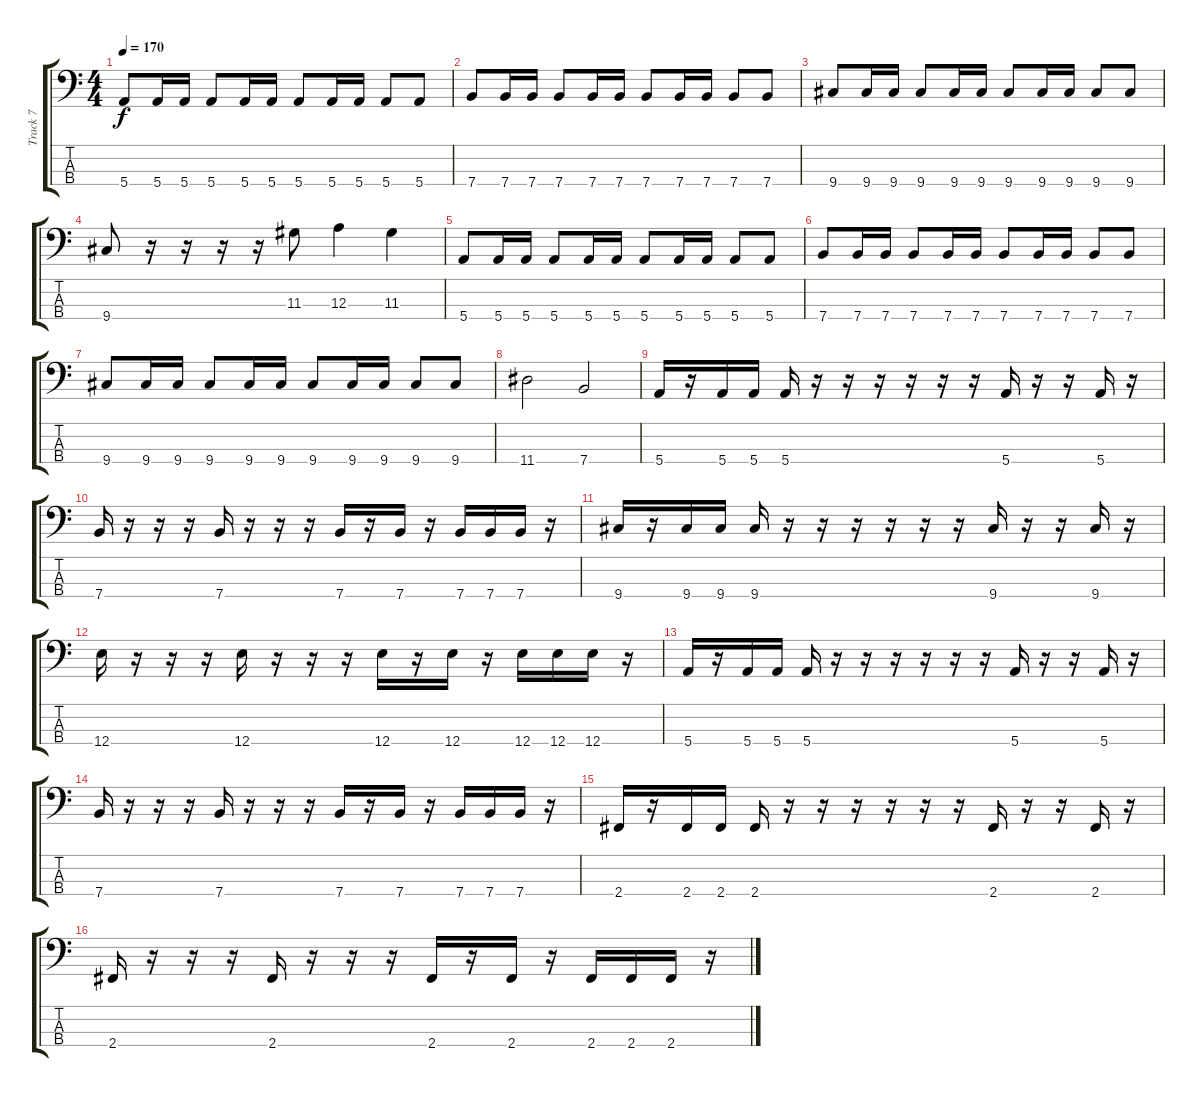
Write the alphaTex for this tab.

\track ("Track 7" "Track 7") {instrument electricbassfinger}
\staff {score tabs}
\tuning (G2 D2 A1 E1) {hide}
\ts (4 4)
\tempo 170
\clef f4
\ks c
5.4.8{dy f} 5.4.16 5.4.16 5.4.8 5.4.16 5.4.16 5.4.8 5.4.16 5.4.16 5.4.8 5.4.8 |
7.4.8 7.4.16 7.4.16 7.4.8 7.4.16 7.4.16 7.4.8 7.4.16 7.4.16 7.4.8 7.4.8 |
9.4.8 9.4.16 9.4.16 9.4.8 9.4.16 9.4.16 9.4.8 9.4.16 9.4.16 9.4.8 9.4.8 |
9.4.8 r.16 r.16 r.16 r.16 11.3.8 12.3.4 11.3.4 |
5.4.8 5.4.16 5.4.16 5.4.8 5.4.16 5.4.16 5.4.8 5.4.16 5.4.16 5.4.8 5.4.8 |
7.4.8 7.4.16 7.4.16 7.4.8 7.4.16 7.4.16 7.4.8 7.4.16 7.4.16 7.4.8 7.4.8 |
9.4.8 9.4.16 9.4.16 9.4.8 9.4.16 9.4.16 9.4.8 9.4.16 9.4.16 9.4.8 9.4.8 |
11.4.2 7.4.2 |
5.4.16 r.16 5.4.16 5.4.16 5.4.16 r.16 r.16 r.16 r.16 r.16 r.16 5.4.16 r.16 r.16 5.4.16 r.16 |
7.4.16 r.16 r.16 r.16 7.4.16 r.16 r.16 r.16 7.4.16 r.16 7.4.16 r.16 7.4.16 7.4.16 7.4.16 r.16 |
9.4.16 r.16 9.4.16 9.4.16 9.4.16 r.16 r.16 r.16 r.16 r.16 r.16 9.4.16 r.16 r.16 9.4.16 r.16 |
12.4.16 r.16 r.16 r.16 12.4.16 r.16 r.16 r.16 12.4.16 r.16 12.4.16 r.16 12.4.16 12.4.16 12.4.16 r.16 |
5.4.16 r.16 5.4.16 5.4.16 5.4.16 r.16 r.16 r.16 r.16 r.16 r.16 5.4.16 r.16 r.16 5.4.16 r.16 |
7.4.16 r.16 r.16 r.16 7.4.16 r.16 r.16 r.16 7.4.16 r.16 7.4.16 r.16 7.4.16 7.4.16 7.4.16 r.16 |
2.4.16 r.16 2.4.16 2.4.16 2.4.16 r.16 r.16 r.16 r.16 r.16 r.16 2.4.16 r.16 r.16 2.4.16 r.16 |
2.4.16 r.16 r.16 r.16 2.4.16 r.16 r.16 r.16 2.4.16 r.16 2.4.16 r.16 2.4.16 2.4.16 2.4.16 r.16
